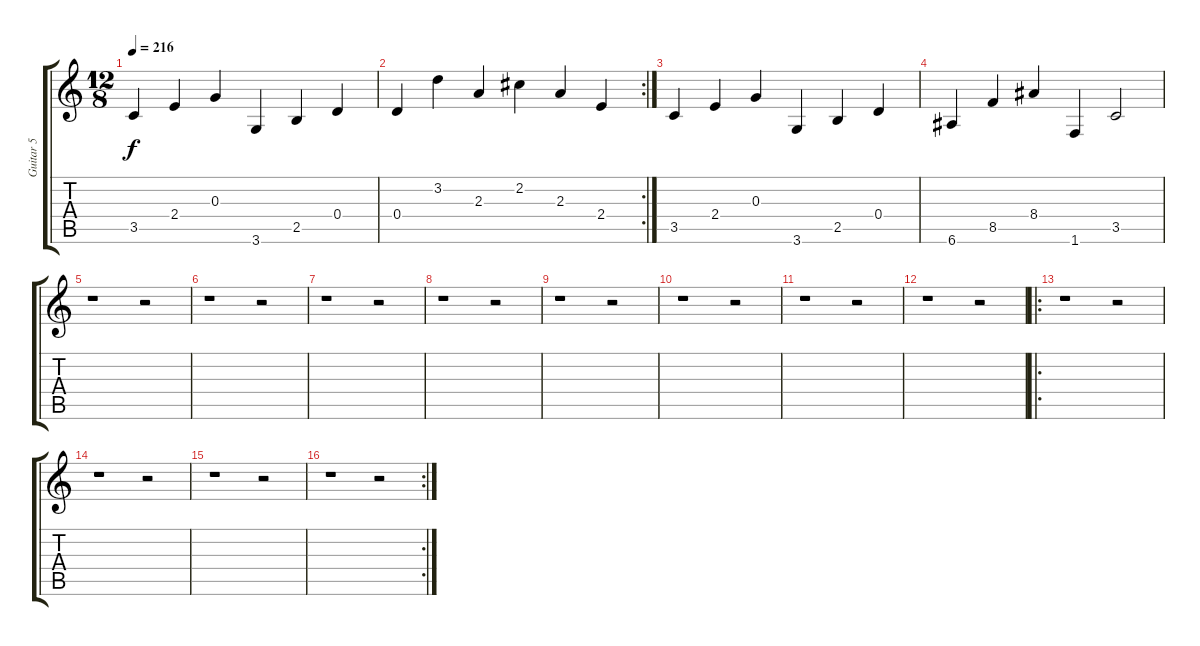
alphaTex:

\track ("Guitar 5" "Guitar 5") {instrument electricguitarclean}
\staff {score tabs}
\tuning (E4 B3 G3 D3 A2 E2) {hide}
\ts (12 8)
\tempo 216
\clef g2
\ks c
3.5.4{dy f} 2.4.4 0.3.4 3.6.4 2.5.4 0.4.4 |
\rc 2
0.4.4 3.2.4 2.3.4 2.2.4 2.3.4 2.4.4 |
3.5.4 2.4.4 0.3.4 3.6.4 2.5.4 0.4.4 |
6.6.4 8.5.4 8.4.4 1.6.4 3.5.2 |
r.1 r.2 |
r.1 r.2 |
r.1 r.2 |
r.1 r.2 |
r.1 r.2 |
r.1 r.2 |
r.1 r.2 |
r.1 r.2 |
\ro
r.1 r.2 |
r.1 r.2 |
r.1 r.2 |
\rc 2
r.1 r.2
